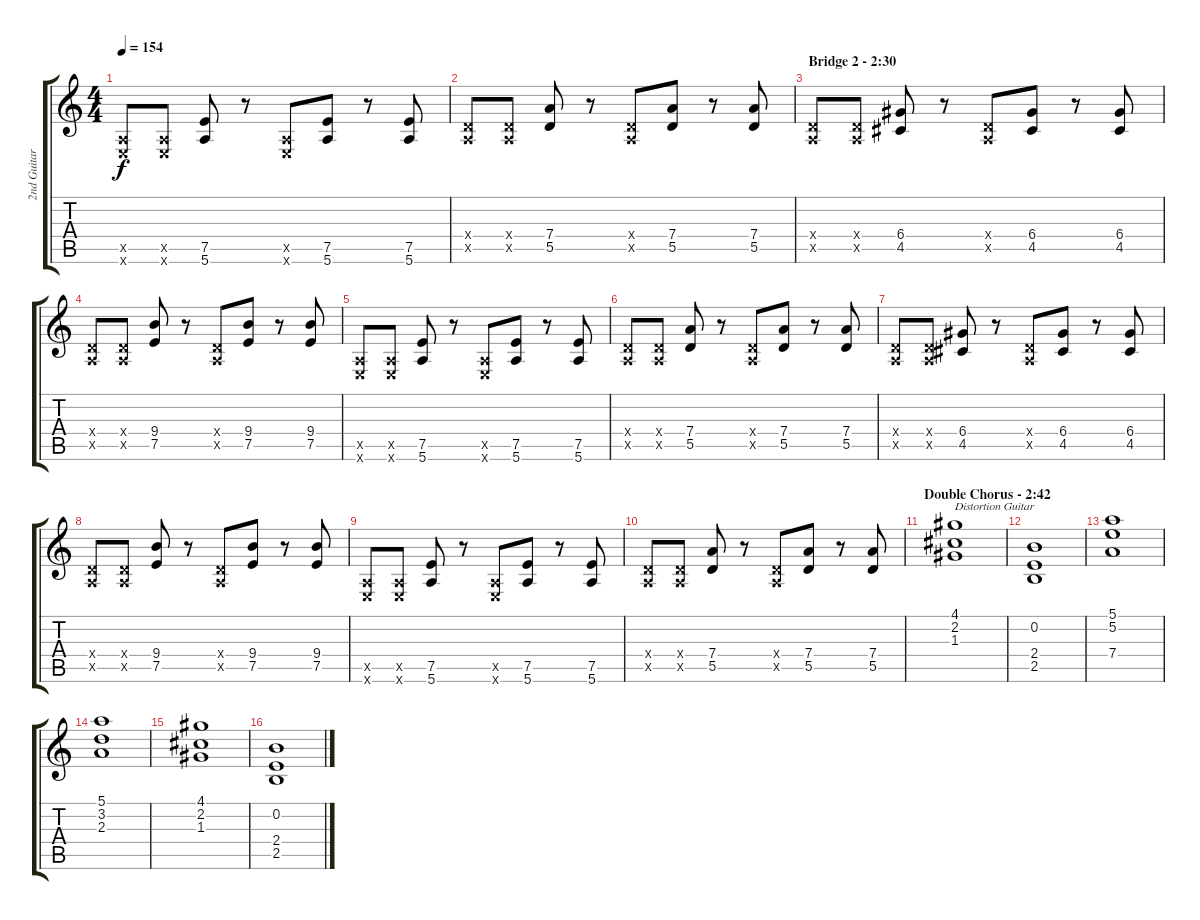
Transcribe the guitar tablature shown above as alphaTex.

\track ("2nd Guitar" "2nd Guitar") {instrument distortionguitar}
\staff {score tabs}
\tuning (E4 B3 G3 D3 A2 E2) {hide}
\ts (4 4)
\tempo 154
\clef g2
\ks c
(0.5{x} 0.6{x}).8{dy f} (0.5{x} 0.6{x}).8 (7.5 5.6).8 r.8 (0.5{x} 0.6{x}).8 (7.5 5.6).8 r.8 (7.5 5.6).8 |
(0.4{x} 0.5{x}).8 (0.4{x} 0.5{x}).8 (7.4 5.5).8 r.8 (0.4{x} 0.5{x}).8 (7.4 5.5).8 r.8 (7.4 5.5).8 |
\section ("" "Bridge 2 - 2:30")
(0.4{x} 0.5{x}).8{instrument distortionguitar} (0.4{x} 0.5{x}).8 (6.4 4.5).8 r.8 (0.4{x} 0.5{x}).8 (6.4 4.5).8 r.8 (6.4 4.5).8 |
(0.4{x} 0.5{x}).8 (0.4{x} 0.5{x}).8 (9.4 7.5).8 r.8 (0.4{x} 0.5{x}).8 (9.4 7.5).8 r.8 (9.4 7.5).8 |
(0.5{x} 0.6{x}).8 (0.5{x} 0.6{x}).8 (7.5 5.6).8 r.8 (0.5{x} 0.6{x}).8 (7.5 5.6).8 r.8 (7.5 5.6).8 |
(0.4{x} 0.5{x}).8 (0.4{x} 0.5{x}).8 (7.4 5.5).8 r.8 (0.4{x} 0.5{x}).8 (7.4 5.5).8 r.8 (7.4 5.5).8 |
(0.4{x} 0.5{x}).8{instrument electricguitarmuted} (0.4{x} 0.5{x}).8 (6.4 4.5).8 r.8 (0.4{x} 0.5{x}).8 (6.4 4.5).8 r.8 (6.4 4.5).8 |
(0.4{x} 0.5{x}).8 (0.4{x} 0.5{x}).8 (9.4 7.5).8 r.8 (0.4{x} 0.5{x}).8 (9.4 7.5).8 r.8 (9.4 7.5).8 |
(0.5{x} 0.6{x}).8 (0.5{x} 0.6{x}).8 (7.5 5.6).8 r.8 (0.5{x} 0.6{x}).8 (7.5 5.6).8 r.8 (7.5 5.6).8 |
(0.4{x} 0.5{x}).8 (0.4{x} 0.5{x}).8 (7.4 5.5).8 r.8 (0.4{x} 0.5{x}).8 (7.4 5.5).8 r.8 (7.4 5.5).8 |
\section ("" "Double Chorus - 2:42")
(4.1 2.2 1.3).1{txt "Distortion Guitar" instrument distortionguitar} |
(0.2 2.4 2.5).1 |
(5.1 5.2 7.4).1 |
(5.1 3.2 2.3).1 |
(4.1 2.2 1.3).1 |
(0.2 2.4 2.5).1
